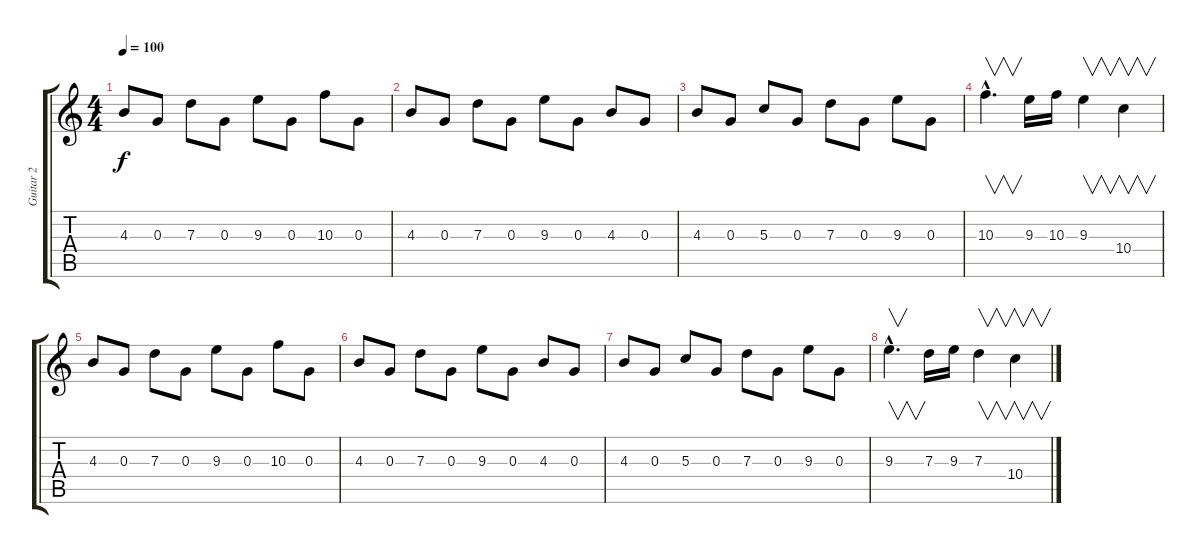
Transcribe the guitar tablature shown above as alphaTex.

\track ("Guitar 2" "Guitar 2") {instrument distortionguitar}
\staff {score tabs}
\tuning (E4 B3 G3 D3 A2 E2) {hide}
\ts (4 4)
\tempo 100
\clef g2
\ks c
4.3.8{dy f} 0.3.8 7.3.8 0.3.8 9.3.8 0.3.8 10.3.8 0.3.8 |
4.3.8 0.3.8 7.3.8 0.3.8 9.3.8 0.3.8 4.3.8 0.3.8 |
4.3.8 0.3.8 5.3.8 0.3.8 7.3.8 0.3.8 9.3.8 0.3.8 |
10.3{hac}.4{v d} 9.3.16 10.3.16 9.3.4{v} 10.4.4{v} |
4.3.8 0.3.8 7.3.8 0.3.8 9.3.8 0.3.8 10.3.8 0.3.8 |
4.3.8 0.3.8 7.3.8 0.3.8 9.3.8 0.3.8 4.3.8 0.3.8 |
4.3.8 0.3.8 5.3.8 0.3.8 7.3.8 0.3.8 9.3.8 0.3.8 |
9.3{hac}.4{v d} 7.3.16 9.3.16 7.3.4{v} 10.4.4{v}
